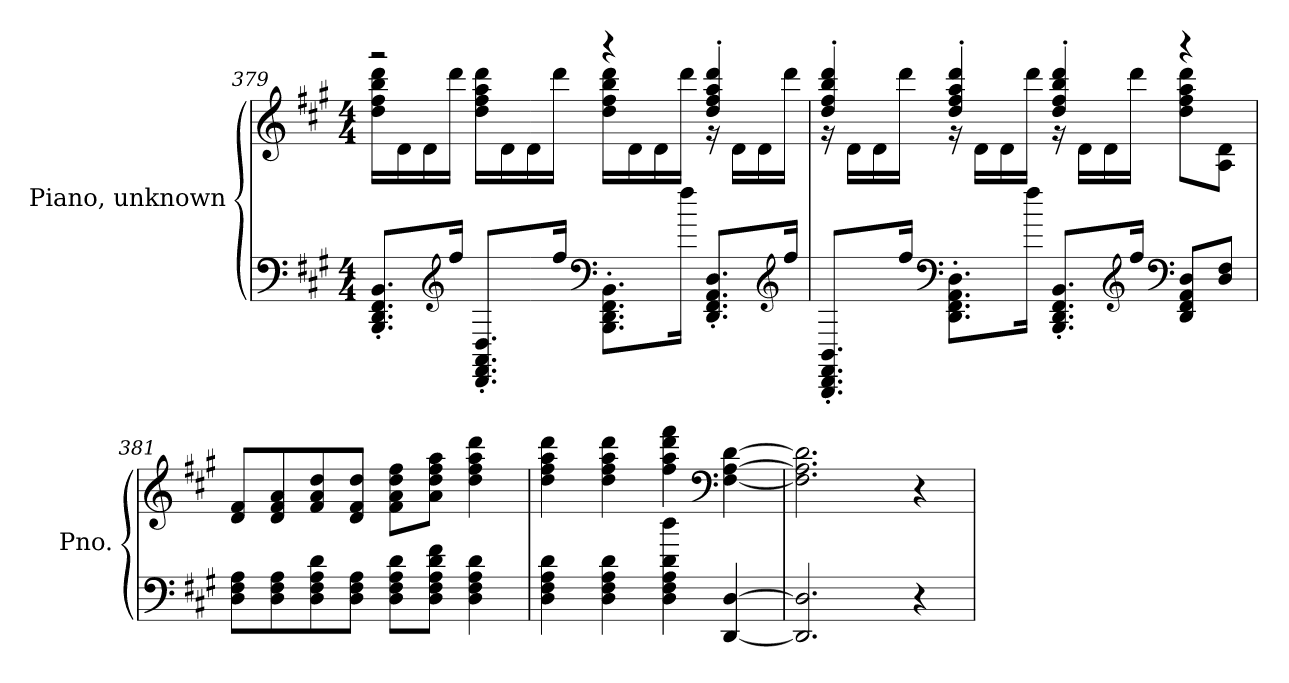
**kern	**kern
*part1	*part1
*staff2	*staff1
*I"Piano, unknown	*
*I'Pno.	*
!!LO:LB:g=z
*clefF4	*clefG2
*k[f#c#g#]	*k[f#c#g#]
*M4/4	*M4/4
=379	=379
*	*^
8.BBB/' 8.DD/' 8.FF#/' 8.BB/'L	2r	16dd\ 16ff#\ 16bb\ 16ddd\LL
.	.	16d\
.	.	16d\
*clefG2	*	*
16ff#/Jk	.	16ddd\JJ
8.DD/' 8.FF#/' 8.AA/' 8.D/'L	.	16dd\ 16ff#\ 16aa\ 16ddd\LL
.	.	16d\
.	.	16d\
16ff#/Jk	.	16ddd\JJ
*clefF4	*	*
8.BBB\' 8.DD\' 8.FF#\' 8.BB\'L	4r	16dd\ 16ff#\ 16bb\ 16ddd\LL
.	.	16d\
.	.	16d\
16ff#\Jk	.	16ddd\JJ
8.DD/' 8.FF#/' 8.AA/' 8.D/'L	4dd/' 4ff#/' 4aa/' 4ddd/'	16r
.	.	16d\LL
.	.	16d\
*clefG2	*	*
16ff#/Jk	.	16ddd\JJ
=380	=380	=380
8.BBB/' 8.DD/' 8.FF#/' 8.BB/'L	4dd/' 4ff#/' 4bb/' 4ddd/'	16r
.	.	16d\LL
.	.	16d\
16ff#/Jk	.	16ddd\JJ
*clefF4	*	*
8.DD\' 8.FF#\' 8.AA\' 8.D\'L	4dd/' 4ff#/' 4aa/' 4ddd/'	16r
.	.	16d\LL
.	.	16d\
16ff#\Jk	.	16ddd\JJ
8.BBB/' 8.DD/' 8.FF#/' 8.BB/'L	4dd/' 4ff#/' 4bb/' 4ddd/'	16r
.	.	16d\LL
.	.	16d\
*clefG2	*	*
16ff#/Jk	.	16ddd\JJ
*clefF4	*	*
8DD/ 8FF#/ 8AA/ 8D/L	4r	8dd\ 8ff#\ 8aa\ 8ddd\L
8D/ 8F#/J	.	8A\ 8d\J
*	*v	*v
!!LO:LB:g=z
=381	=381
8D\ 8F#\ 8A\L	8d/ 8f#/L
8D\ 8F#\ 8A\	8d/ 8f#/ 8a/
8D\ 8F#\ 8A\ 8d\	8f#/ 8a/ 8dd/
8D\ 8F#\ 8A\J	8d/ 8f#/ 8dd/J
8D\ 8F#\ 8A\ 8d\L	8f#\ 8a\ 8dd\ 8ff#\L
8D\ 8F#\ 8A\ 8d\ 8f#\J	8a\ 8dd\ 8ff#\ 8aa\J
4D\ 4F#\ 4A\ 4d\	4dd\ 4ff#\ 4aa\ 4ddd\
=382	=382
4D\ 4F#\ 4A\ 4d\	4dd\ 4ff#\ 4aa\ 4ddd\
4D\ 4F#\ 4A\ 4d\	4dd\ 4ff#\ 4aa\ 4ddd\
4D\ 4F#\ 4A\ 4d\ 4dd\	4ff#\ 4aa\ 4ddd\ 4fff#\
*	*clefF4
[4DD/ [4D/	[4F#\ [4A\ [4d\
=383	=383
2.DD/] 2.D/]	2.F#\] 2.A\] 2.d\]
4r	4r
=	=
*-	*-
